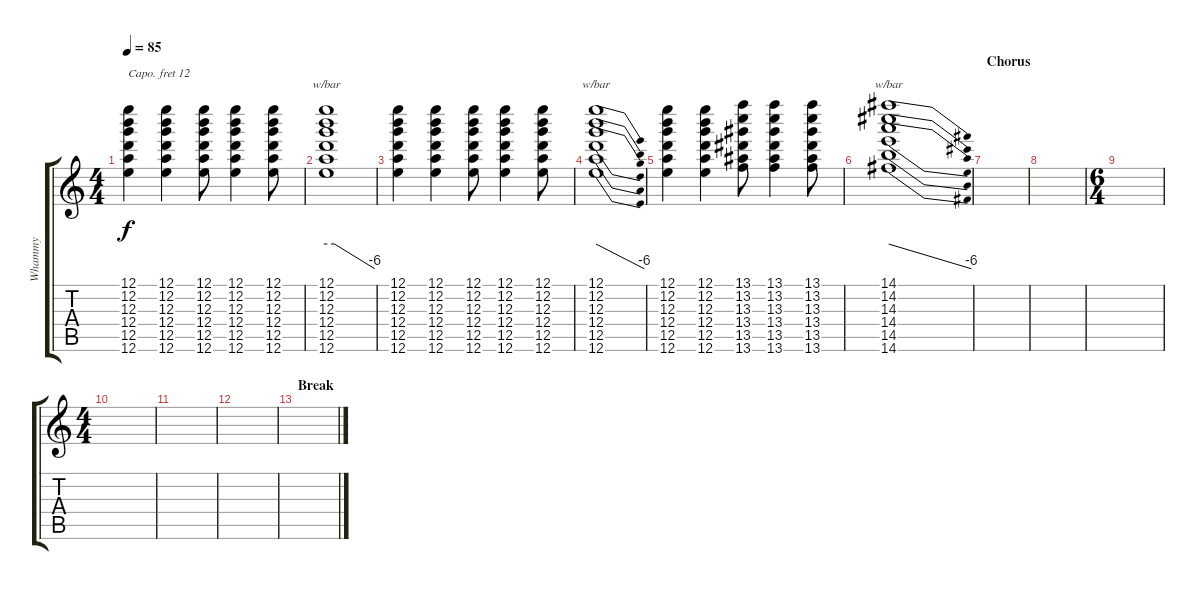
\track ("Whammy" "Whammy") {instrument distortionguitar}
\staff {score tabs}
\capo 12
\tuning (E4 B3 G3 D3 A2 E2) {hide}
\ts (4 4)
\tempo 85
\clef g2
\ks c
(12.1 12.2 12.3 12.4 12.5 12.6).4{dy f} (12.1 12.2 12.3 12.4 12.5 12.6).4 (12.1 12.2 12.3 12.4 12.5 12.6).8 (12.1 12.2 12.3 12.4 12.5 12.6).4 (12.1 12.2 12.3 12.4 12.5 12.6).8 |
(12.1 12.2 12.3 12.4 12.5 12.6).1{tbe (custom default 0 0 10 0 60 -24)} |
(12.1 12.2 12.3 12.4 12.5 12.6).4 (12.1 12.2 12.3 12.4 12.5 12.6).4 (12.1 12.2 12.3 12.4 12.5 12.6).8 (12.1 12.2 12.3 12.4 12.5 12.6).4 (12.1 12.2 12.3 12.4 12.5 12.6).8 |
(12.1 12.2 12.3 12.4 12.5 12.6).1{tbe (dive default 0 0 60 -24)} |
(12.1 12.2 12.3 12.4 12.5 12.6).4 (12.1 12.2 12.3 12.4 12.5 12.6).4 (13.1 13.2 13.3 13.4 13.5 13.6).8 (13.1 13.2 13.3 13.4 13.5 13.6).4 (13.1 13.2 13.3 13.4 13.5 13.6).8 |
(14.1 14.2 14.3 14.4 14.5 14.6).1{tbe (dive default 0 0 60 -24)} |
\section ("" "Chorus")
|
|
\ts (6 4)
|
\ts (4 4)
|
|
|
\section ("" "Break")
